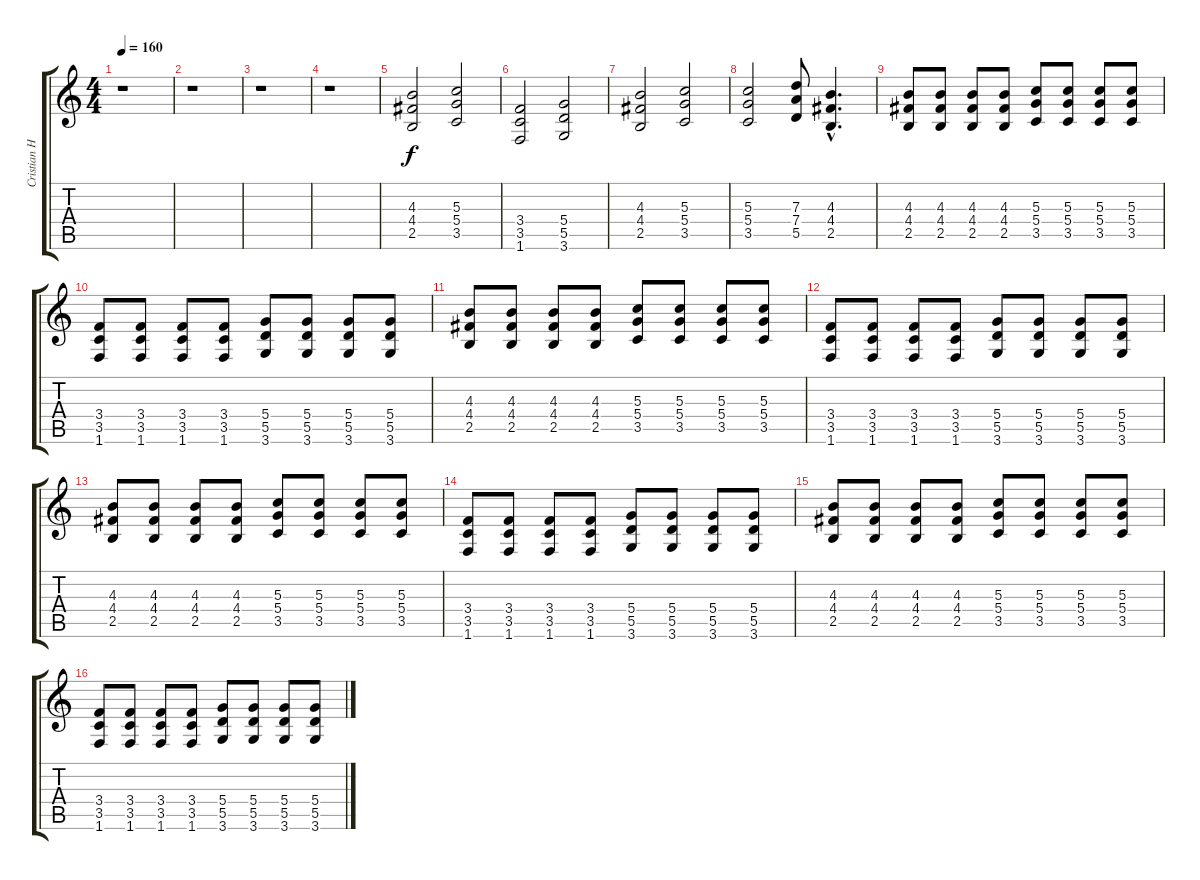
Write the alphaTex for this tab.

\track ("Cristian Humberto Aldana (Guitarra 2)" "Cristian H") {instrument overdrivenguitar}
\staff {score tabs}
\tuning (E4 B3 G3 D3 A2 E2) {hide}
\ts (4 4)
\tempo 160
\clef g2
\ks c
r.1{dy f instrument overdrivenguitar} |
r.1 |
r.1 |
r.1 |
(4.3 4.4 2.5).2 (5.3 5.4 3.5).2 |
(3.4 3.5 1.6).2 (5.4 5.5 3.6).2 |
(4.3 4.4 2.5).2 (5.3 5.4 3.5).2 |
(5.3 5.4 3.5).2 (7.3 7.4 5.5).8 (4.3{hac} 4.4{hac} 2.5{hac}).4{d} |
(4.3 4.4 2.5).8 (4.3 4.4 2.5).8 (4.3 4.4 2.5).8 (4.3 4.4 2.5).8 (5.3 5.4 3.5).8 (5.3 5.4 3.5).8 (5.3 5.4 3.5).8 (5.3 5.4 3.5).8 |
(3.4 3.5 1.6).8 (3.4 3.5 1.6).8 (3.4 3.5 1.6).8 (3.4 3.5 1.6).8 (5.4 5.5 3.6).8 (5.4 5.5 3.6).8 (5.4 5.5 3.6).8 (5.4 5.5 3.6).8 |
(4.3 4.4 2.5).8 (4.3 4.4 2.5).8 (4.3 4.4 2.5).8 (4.3 4.4 2.5).8 (5.3 5.4 3.5).8 (5.3 5.4 3.5).8 (5.3 5.4 3.5).8 (5.3 5.4 3.5).8 |
(3.4 3.5 1.6).8 (3.4 3.5 1.6).8 (3.4 3.5 1.6).8 (3.4 3.5 1.6).8 (5.4 5.5 3.6).8 (5.4 5.5 3.6).8 (5.4 5.5 3.6).8 (5.4 5.5 3.6).8 |
(4.3 4.4 2.5).8 (4.3 4.4 2.5).8 (4.3 4.4 2.5).8 (4.3 4.4 2.5).8 (5.3 5.4 3.5).8 (5.3 5.4 3.5).8 (5.3 5.4 3.5).8 (5.3 5.4 3.5).8 |
(3.4 3.5 1.6).8 (3.4 3.5 1.6).8 (3.4 3.5 1.6).8 (3.4 3.5 1.6).8 (5.4 5.5 3.6).8 (5.4 5.5 3.6).8 (5.4 5.5 3.6).8 (5.4 5.5 3.6).8 |
(4.3 4.4 2.5).8 (4.3 4.4 2.5).8 (4.3 4.4 2.5).8 (4.3 4.4 2.5).8 (5.3 5.4 3.5).8 (5.3 5.4 3.5).8 (5.3 5.4 3.5).8 (5.3 5.4 3.5).8 |
(3.4 3.5 1.6).8 (3.4 3.5 1.6).8 (3.4 3.5 1.6).8 (3.4 3.5 1.6).8 (5.4 5.5 3.6).8 (5.4 5.5 3.6).8 (5.4 5.5 3.6).8 (5.4 5.5 3.6).8
